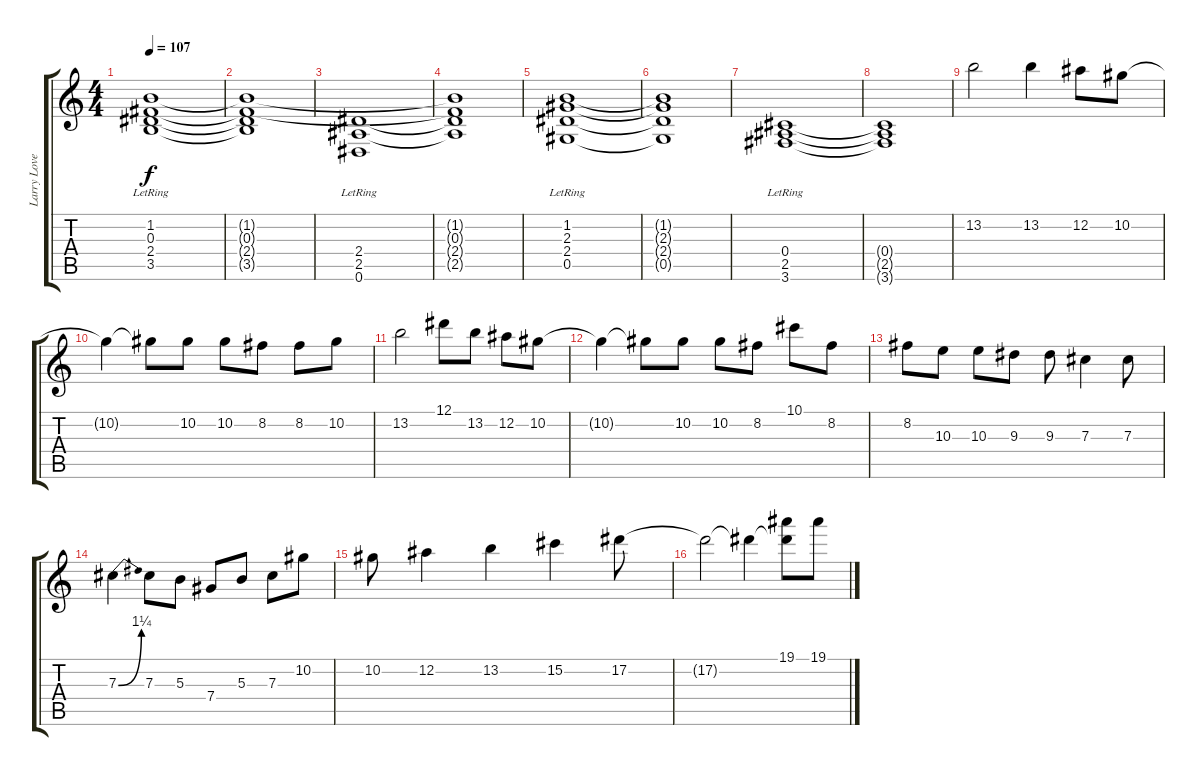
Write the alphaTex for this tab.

\track ("Larry Love 2#" "Larry Love") {instrument distortionguitar}
\staff {score tabs}
\tuning (Eb4 Bb3 Gb3 Db3 Ab2 Eb2) {hide}
\ts (4 4)
\tempo 107
\clef g2
\ks c
(1.2{lr} 0.3{lr} 2.4{lr} 3.5{lr}).1{dy f} |
(1.2{t} 0.3{t} 2.4{t} 3.5{t}).1 |
(2.4{lr} 2.5{lr} 0.6{lr}).1 |
(1.2{t} 0.3{t} 2.4{t} 2.5{t}).1 |
(1.2 2.3{lr} 2.4{lr} 0.5).1 |
(1.2{t} 2.3{t} 2.4{t} 0.5{t}).1 |
(0.4{lr} 2.5{lr} 3.6{lr}).1 |
(0.4{t} 2.5{t} 3.6{t}).1 |
13.2.2 13.2.4 12.2.8 10.2.8 |
10.2{t}.4 10.2{t}.8 10.2.8 10.2.8 8.2.8 8.2.8 10.2.8 |
13.2.2 12.1.8 13.2.8 12.2.8 10.2.8 |
10.2{t}.4 10.2{t}.8 10.2.8 10.2.8 8.2.8 10.1.8 8.2.8 |
8.2.8 10.3.8 10.3.8 9.3.8 9.3.8 7.3.4 7.3.8 |
7.3{be (bend 0 0 60 5)}.4 7.3.8 5.3.8 7.4.8 5.3.8 7.3.8 10.2.8 |
10.2.8 12.2.4 13.2.4 15.2.4 17.2.8 |
17.2{t}.2 17.2{t}.4 (19.1 17.2{t}).8 19.1.8
